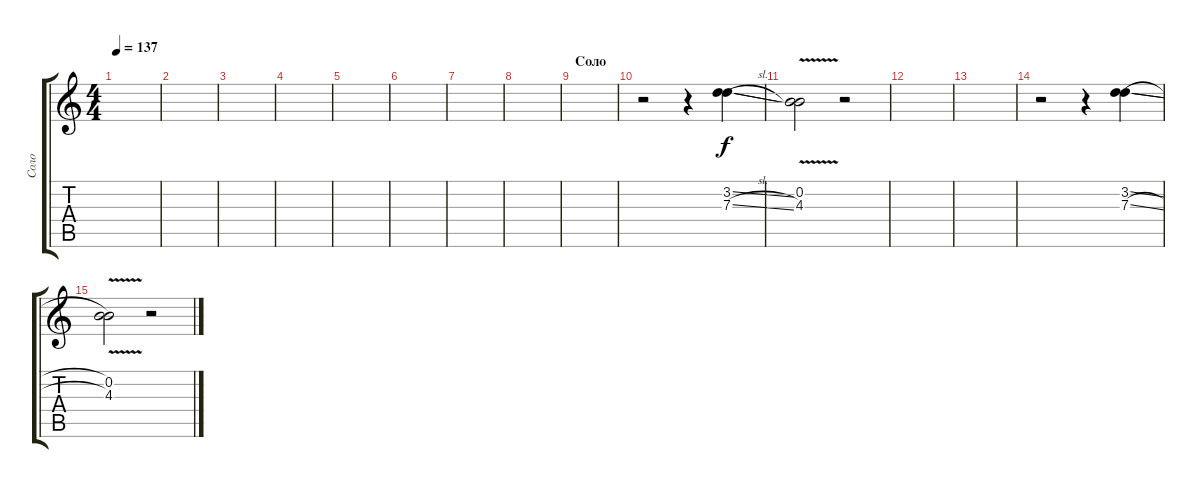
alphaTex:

\track ("Соло" "Соло") {instrument electricguitarjazz}
\staff {score tabs}
\tuning (E4 B3 G3 D3 A2 E2) {hide}
\ts (4 4)
\tempo 137
\clef g2
\ks c
|
|
|
|
|
|
|
|
\section ("" "Соло")
|
r.2 r.4 (3.2{sl} 7.3{sl}).4 |
(0.2{v} 4.3{v}).2 r.2 |
|
|
r.2 r.4 (3.2{sl} 7.3{sl}).4 |
(0.2{v} 4.3{v}).2 r.2
